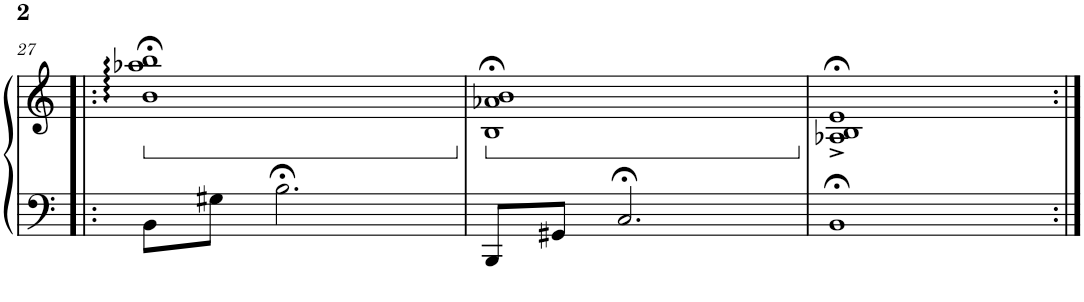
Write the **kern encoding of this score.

**kern	**kern
*part1	*part1
*staff2	*staff1
*I"Piano	*
*I'Pno.	*
!!LO:PB:g=z
*clefF4	*clefG2
*k[]	*k[]
*M4/4	*M4/4
*	*ped
=27!|:	=27!|:
8BB\L	1b;< 1aa-X;< 1bb;<
8G#X\J	.
2.B;<\	.
=28	=28
*	*Xped
*	*ped
8BBB/L	1B;< 1a-X;< 1b;<
8GG#X/J	.
2.C;</	.
=29	=29
*	*Xped
1BB;<	1A-X;<^ 1B;<^ 1e;<^
=:|!	=:|!
*-	*-
